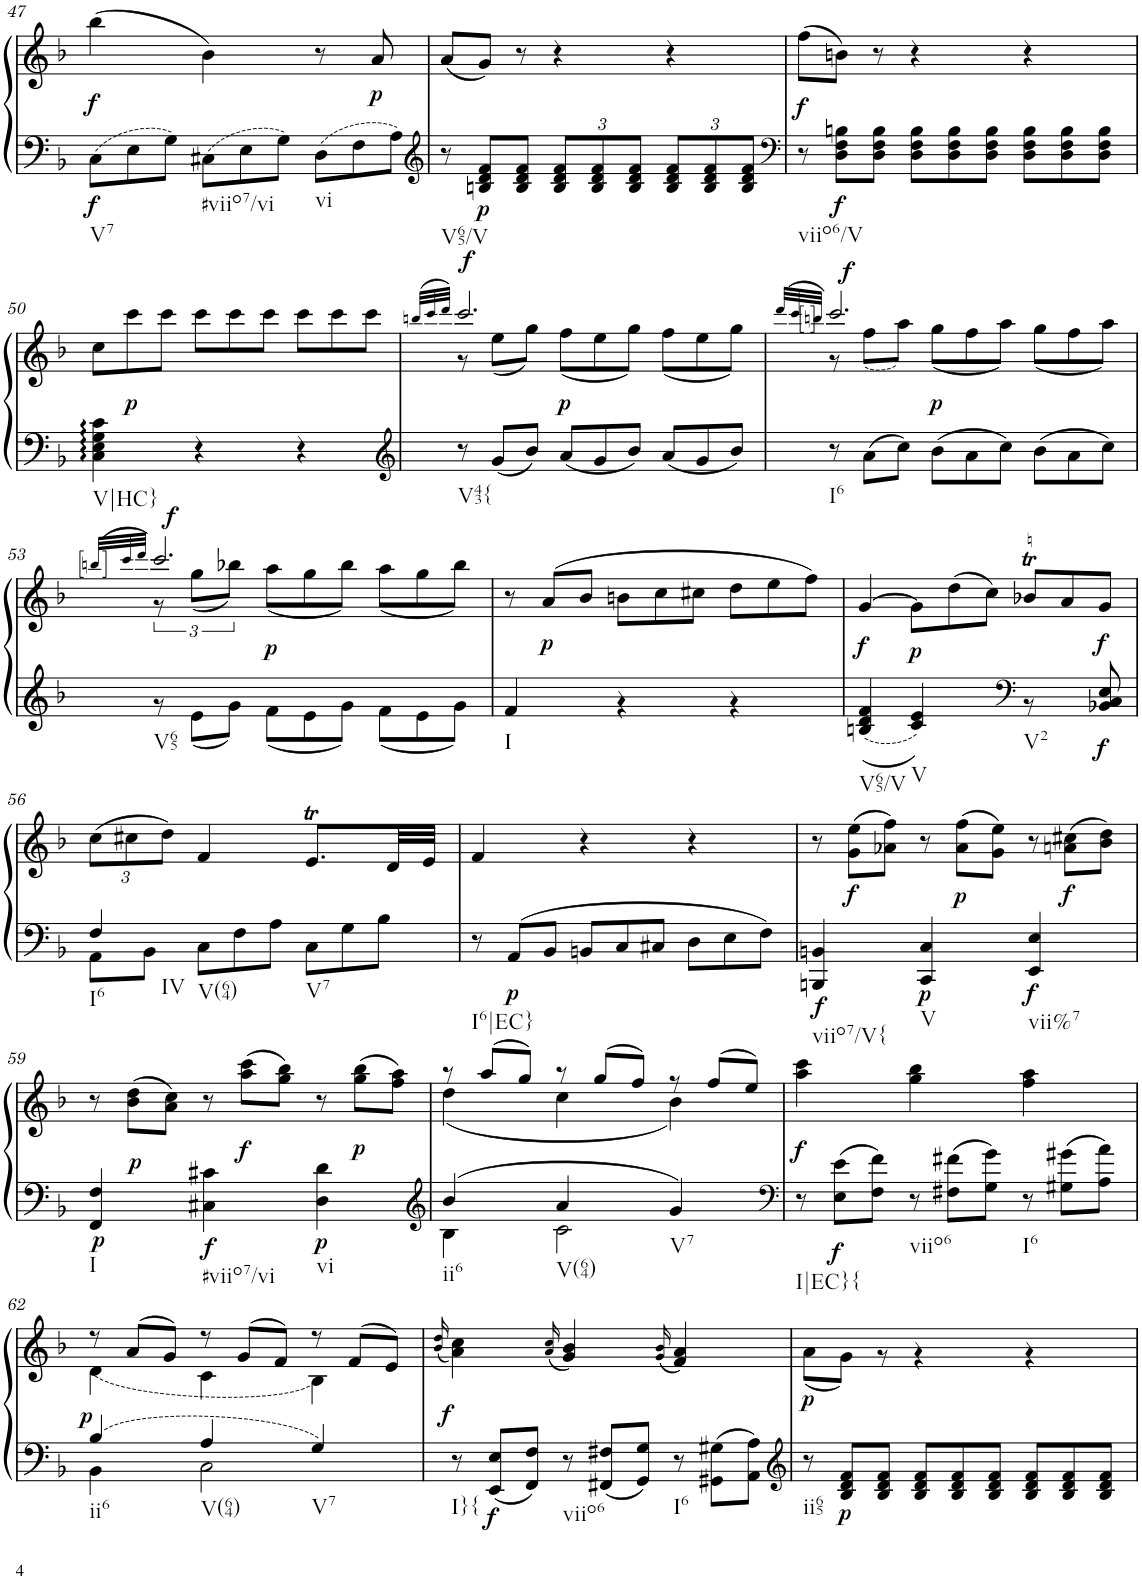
**kern	**kern	**dynam
*part1	*part1	*part1
*staff2	*staff1	*staff1/2
*I"Klavier linke Hand	*	*
!!LO:PB:g=z
*clefF4	*clefG2	*
*k[b-]	*k[b-]	*
*M3/4	*M3/4	*
*Xbrackettup	*	*
=47	=47	=47
!LO:TX:b:t=V7	!	!
!	!	!LO:DY:b=2
!	!	!LO:DY:n=1:b
12C\L	(4bb-\	f f
12E\	.	.
12G\J	.	.
!LO:TX:b:t=#viio7/vi	!	!
12C#X\L	4b-\)	.
12E\	.	.
12G\J	.	.
!LO:TX:b:t=vi	!	!
12D\L	8r	.
12F\	.	.
!	!	!LO:DY:n=2:b
.	8a/	p
12A\J	.	.
=48	=48	=48
*clefG2	*	*
*brackettup	*	*
!LO:TX:b:t=V65/V	!	!
12r	(12a/L	.
!	!	!LO:DY:b=2
12Bn/ 12d/ 12f/L	12g/J)	p
12B/ 12d/ 12f/J	12r	.
*Xbrackettup	*	*
12B/ 12d/ 12f/L	4r	.
12B/ 12d/ 12f/	.	.
12B/ 12d/ 12f/J	.	.
12B/ 12d/ 12f/L	4r	.
12B/ 12d/ 12f/	.	.
12B/ 12d/ 12f/J	.	.
=49	=49	=49
*clefF4	*	*
*brackettup	*	*
!LO:TX:b:t=viio6/V	!	!
!	!	!LO:DY:b
12r	(12ff\L	f
!	!	!LO:DY:b=2
12D\ 12F\ 12Bn\L	12bn\J)	f
12D\ 12F\ 12B\J	12r	.
*Xbrackettup	*	*
12D\ 12F\ 12B\L	4r	.
12D\ 12F\ 12B\	.	.
12D\ 12F\ 12B\J	.	.
12D\ 12F\ 12B\L	4r	.
12D\ 12F\ 12B\	.	.
12D\ 12F\ 12B\J	.	.
!!LO:LB:g=z
=50	=50	=50
*	*^	*
*	*	*Xbrackettup	*
!LO:TX:b:t=V|HC}	!	!	!
4C\: 4E\: 4G\: 4c\:	2.ryy	12cc\L	.
!	!	!	!LO:DY:b
.	.	12ccc\	p
.	.	12ccc\J	.
4r	.	12ccc\L	.
.	.	12ccc\	.
.	.	12ccc\J	.
4r	.	12ccc\L	.
.	.	12ccc\	.
.	.	12ccc\J	.
=51	=51	=51	=51
*clefG2	*	*	*
.	(>32qbbn/LLL	.	.
.	32qccc/	.	.
.	32qddd/JJJ)	.	.
*brackettup	*	*brackettup	*
!LO:TX:b:t=V43{	!	!	!
!	!	!	!LO:DY:a
12r	2.ccc/	12r	f
12g/L	.	(12ee\L	.
12b-/J	.	12gg\J)	.
*Xbrackettup	*	*Xbrackettup	*
!	!	!	!LO:DY:b
12a/L	.	(12ff\L	p
12g/	.	12ee\	.
12b-/J	.	12gg\J)	.
12a/L	.	(12ff\L	.
12g/	.	12ee\	.
12b-/J	.	12gg\J)	.
=52	=52	=52	=52
.	(>32qddd/LLL	.	.
.	32qccc/	.	.
.	32qbbn/JJJ)	.	.
*brackettup	*	*brackettup	*
!LO:TX:b:t=I6	!	!	!
!	!	!	!LO:DY:a
12r	2.ccc/	12r	f
12a\L	.	(12ff\L	.
12cc\J	.	12aa\J)	.
*Xbrackettup	*	*Xbrackettup	*
!	!	!	!LO:DY:b
12b-\L	.	(12gg\L	p
12a\	.	12ff\	.
12cc\J	.	12aa\J)	.
12b-\L	.	(12gg\L	.
12a\	.	12ff\	.
12cc\J	.	12aa\J)	.
!!LO:LB:g=z	!!
=53	=53	=53	=53
.	(>32qbbn/LLL	.	.
.	32qccc/	.	.
.	32qddd/JJJ)	.	.
*^	*	*	*
*	*brackettup	*	*brackettup	*
!LO:TX:b:t=V65	!	!	!	!
!	!	!	!	!LO:DY:a
2.ryy	12r	2.ccc/	12r	f
.	12e\L	.	(12gg\L	.
.	12g\J	.	12bb-X\J)	.
*	*	*	*Xbrackettup	*
!	!	!	!	!LO:DY:b
.	12f\L	.	(12aa\L	p
.	12e\	.	12gg\	.
.	12g\J	.	12bb-\J)	.
.	12f\L	.	(12aa\L	.
.	12e\	.	12gg\	.
.	12g\J	.	12bb-\J)	.
*	*	*v	*v	*
=54	=54	=54	=54
*	*	*brackettup	*
*	*	*^	*
!LO:TX:b:t=I	!	!	!	!
*	*	*v	*v	*
2.ryy	4f/	12r	.
!	!	!	!LO:DY:b
.	.	(12a/L	p
.	.	12b-/J	.
*	*	*Xbrackettup	*
.	4r	12bn\L	.
.	.	12cc\	.
.	.	12cc#X\J	.
.	4r	12dd\L	.
.	.	12ee\	.
.	.	12ff\J)	.
=55	=55	=55	=55
!LO:TX:b:t=V65/V	!	!	!
!LO:TX:b:t=V	!	!	!
!	!	!	!LO:DY:b
2ryy	4Bn/ 4d/ 4f/	[4g/	f
!	!	!	!LO:DY:b
.	4c/ 4e/	12g\L]	p
.	.	(12dd\	.
.	.	12cc\J)	.
*clefF4	*	*	*
!LO:TX:b:t=V2	!	!	!
12ryy	8r	12b-XT/L	.
12ryy	.	12a/	.
.	8ryy	.	.
!	!	!	!LO:DY:b=2
!	!	!	!LO:DY:n=1:b
12BB-X/ 12C/ 12E/	.	12g/J	f f
!!LO:LB:g=z
=56	=56	=56	=56
!LO:TX:b:t=I6	!	!	!
!LO:TX:b:t=IV	!	!	!
4F/	8AA\L	(12cc\L	.
.	.	12cc#X\	.
.	8BB-\J	.	.
.	.	12dd\J)	.
*Xbrackettup	*	*	*
!LO:TX:b:t=V(64)	!	!	!
12C\L	2ryy	4f/	.
12F\	.	.	.
12A\J	.	.	.
!LO:TX:b:t=V7	!	!	!
12C\L	.	8.et/L	.
12G\	.	.	.
12B-\J	.	.	.
.	.	32d/LL	.
.	.	32e/JJJ	.
*v	*v	*	*
=57	=57	=57
*brackettup	*	*
!LO:TX:b:t=I6|EC}	!	!
12r	4f/	.
!	!	!LO:DY:b=2
12AA/L	.	p
12BB-/J	.	.
*Xbrackettup	*	*
12BBn/L	4r	.
12C/	.	.
12C#X/J	.	.
12D\L	4r	.
12E\	.	.
12F\J	.	.
=58	=58	=58
*	*brackettup	*
!LO:TX:b:t=viio7/V{	!	!
!	!	!LO:DY:b=2
4BBBn/ 4BBn/	12r	f
!	!	!LO:DY:b
.	(12g\ 12ee\L	f
.	12a-X\ 12ff\J)	.
!LO:TX:b:t=V	!	!
!	!	!LO:DY:b=2
4CC/ 4C/	12r	p
!	!	!LO:DY:b
.	(12a-\ 12ff\L	p
.	12g\ 12ee\J)	.
!LO:TX:b:t=vii%7	!	!
!	!	!LO:DY:b=2
4EE/ 4E/	12r	f
!	!	!LO:DY:b
.	(12an\ 12cc#X\L	f
.	12b-\ 12dd\J)	.
!!LO:LB:g=z
=59	=59	=59
!LO:TX:b:t=I	!	!
!	!	!LO:DY:b=2
4FF/ 4F/	12r	p
!	!	!LO:DY:b
.	(12b-\ 12dd\L	p
.	12a\ 12cc\J)	.
!LO:TX:b:t=#viio7/vi	!	!
!	!	!LO:DY:b=2
4C#X\ 4c#X\	12r	f
!	!	!LO:DY:b
.	(12aa\ 12ccc\L	f
.	12gg\ 12bb-\J)	.
!LO:TX:b:t=vi	!	!
!	!	!LO:DY:b=2
4D\ 4d\	12r	p
!	!	!LO:DY:b
.	(12gg\ 12bb-\L	p
.	12ff\ 12aa\J)	.
=60	=60	=60
*clefG2	*	*
*^	*^	*
!LO:TX:b:t=ii6	!	!	!	!
4b-/	4B-\	12r	(4dd\	.
.	.	(12aa/L	.	.
.	.	12gg/J)	.	.
!LO:TX:b:t=V(64)	!	!	!	!
4a/	2c\	12r	4cc\	.
.	.	(12gg/L	.	.
.	.	12ff/J)	.	.
!LO:TX:b:t=V7	!	!	!	!
4g/	.	12r	4b-\)	.
.	.	(12ff/L	.	.
.	.	12ee/J)	.	.
*v	*v	*	*	*
*	*v	*v	*
=61	=61	=61
*clefF4	*	*
*brackettup	*	*
!LO:TX:b:t=I|EC}{	!	!
!	!	!LO:DY:b
12r	4aa\ 4ccc\	f
!	!	!LO:DY:b=2
12E\ 12e\L	.	f
12F\ 12f\J	.	.
!LO:TX:b:t=viio6	!	!
12r	4gg\ 4bb-\	.
12F#X\ 12f#X\L	.	.
12G\ 12g\J	.	.
!LO:TX:b:t=I6	!	!
12r	4ff\ 4aa\	.
12G#X\ 12g#X\L	.	.
12A\ 12a\J	.	.
!!LO:LB:g=z
=62	=62	=62
*^	*^	*
!LO:TX:b:t=ii6	!	!	!	!
!	!	!	!	!LO:DY:a=2
4B-/	4BB-\	12r	(4d\	p
.	.	(12a/L	.	.
.	.	12g/J)	.	.
!LO:TX:b:t=V(64)	!	!	!	!
4A/	2C\	12r	4c\	.
.	.	(12g/L	.	.
.	.	12f/J)	.	.
!LO:TX:b:t=V7	!	!	!	!
4G/	.	12r	4B-\)	.
.	.	(12f/L	.	.
.	.	12e/J)	.	.
*v	*v	*	*	*
*	*v	*v	*
=63	=63	=63
.	(16qb-/ 16qdd/	.
!LO:TX:b:t=I}{	!	!
!	!	!LO:DY:a=2
12r	4a\ 4cc\)	f
!	!	!LO:DY:b=2
12EE/ 12E/L	.	f
12FF/ 12F/J	.	.
.	(16qa/ 16qcc/	.
!LO:TX:b:t=viio6	!	!
12r	4g/ 4b-/)	.
12FF#X/ 12F#X/L	.	.
12GG/ 12G/J	.	.
.	(16qg/ 16qb-/	.
!LO:TX:b:t=I6	!	!
12r	4f/ 4a/)	.
12GG#X\ 12G#X\L	.	.
12AA\ 12A\J	.	.
=64	=64	=64
*clefG2	*	*
*	*^	*
!LO:TX:b:t=ii65	!	!	!
!	!	!	!LO:DY:b
12r	2.ryy	(<12a\L	p
!	!	!	!LO:DY:b=2
12B-/ 12d/ 12f/L	.	12g\J)	p
12B-/ 12d/ 12f/J	.	12r	.
*Xbrackettup	*	*	*
12B-/ 12d/ 12f/L	.	4r	.
12B-/ 12d/ 12f/	.	.	.
12B-/ 12d/ 12f/J	.	.	.
12B-/ 12d/ 12f/L	.	4r	.
12B-/ 12d/ 12f/	.	.	.
12B-/ 12d/ 12f/J	.	.	.
*	*v	*v	*
=	=	=
*-	*-	*-
